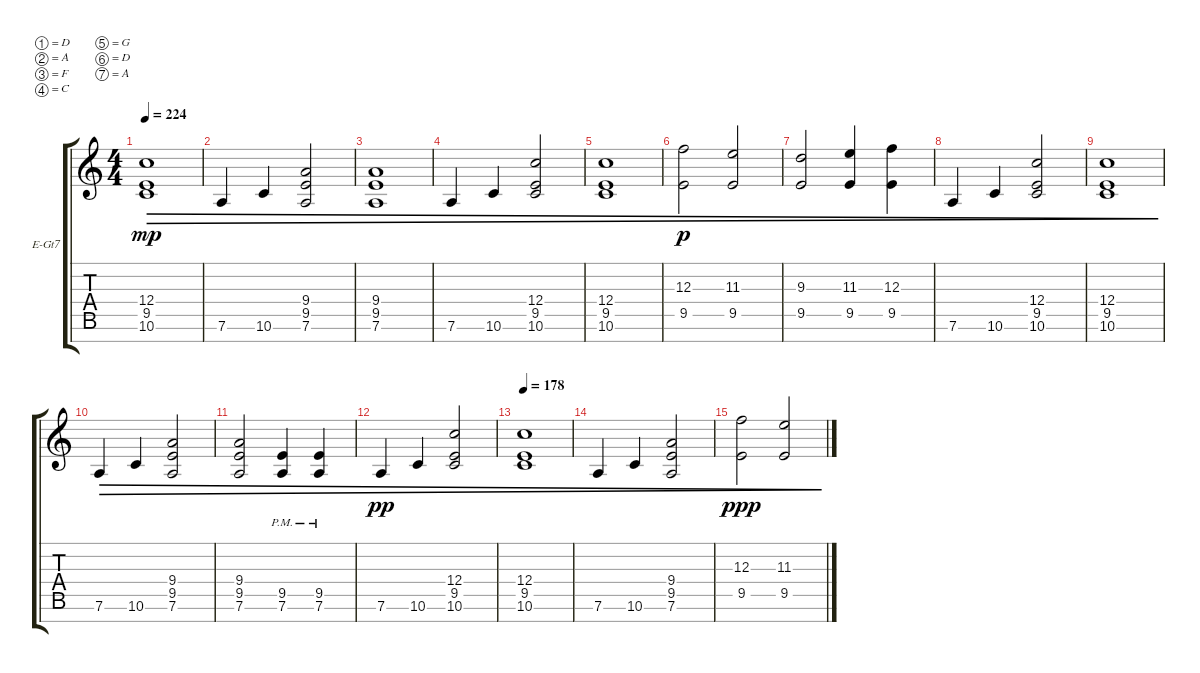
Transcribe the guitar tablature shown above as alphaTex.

\defaultSystemsLayout 4
\bracketExtendMode groupsimilarinstruments
\firstSystemTrackNameOrientation horizontal
\otherSystemsTrackNameOrientation horizontal
\track ("Electric Guitar" "E-Gt7") {instrument distortionguitar}
\staff {score tabs}
\tuning (D4 A3 F3 C3 G2 D2 A1)
\ts (4 4)
\tempo 224
\clef g2
\ks c
(10.6 9.5 12.4).1{dec dy mp} |
7.6.4{dec} 10.6.4{dec} (7.6 9.5 9.4).2{dec} |
(7.6 9.5 9.4).1{dec} |
7.6.4{dec} 10.6.4{dec} (10.6 9.5 12.4).2{dec} |
(10.6 9.5 12.4).1{dec} |
(12.3 9.5).2{dec dy p} (11.3 9.5).2{dec} |
(9.3 9.5).2{dec} (11.3 9.5).4{dec} (12.3 9.5).4{dec} |
7.6.4{dec} 10.6.4{dec} (10.6 9.5 12.4).2{dec} |
(10.6 9.5 12.4).1{dec} |
7.6.4{dec} 10.6.4{dec} (7.6 9.5 9.4).2{dec} |
(7.6 9.5 9.4).2{dec} (7.6{pm} 9.5{pm}).4{dec} (7.6{pm} 9.5{pm}).4{dec} |
7.6.4{dec dy pp} 10.6.4{dec} (10.6 9.5 12.4).2{dec} |
\tempo 178
(10.6 9.5 12.4).1{dec} |
7.6.4{dec} 10.6.4{dec} (7.6 9.5 9.4).2{dec} |
(9.5 12.3).2{dec dy ppp} (9.5 11.3).2{dec}
